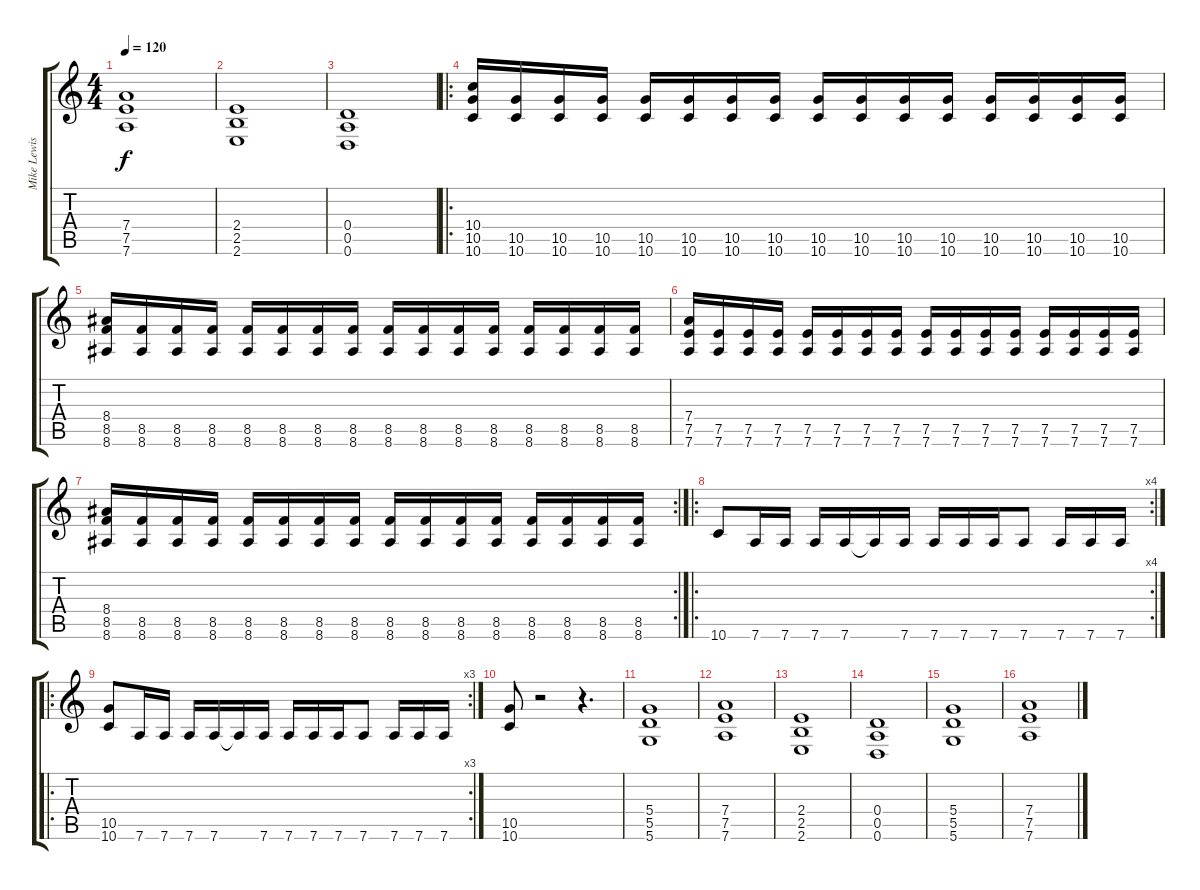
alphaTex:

\track ("Mike Lewis" "Mike Lewis") {instrument overdrivenguitar}
\staff {score tabs}
\tuning (E4 B3 G3 D3 A2 D2) {hide}
\ts (4 4)
\tempo 120
\clef g2
\ks c
(7.4 7.5 7.6).1{dy f} |
(2.4 2.5 2.6).1 |
(0.4 0.5 0.6).1 |
\ro
(10.4 10.5 10.6).16 (10.5 10.6).16 (10.5 10.6).16 (10.5 10.6).16 (10.5 10.6).16 (10.5 10.6).16 (10.5 10.6).16 (10.5 10.6).16 (10.5 10.6).16 (10.5 10.6).16 (10.5 10.6).16 (10.5 10.6).16 (10.5 10.6).16 (10.5 10.6).16 (10.5 10.6).16 (10.5 10.6).16 |
(8.4 8.5 8.6).16 (8.5 8.6).16 (8.5 8.6).16 (8.5 8.6).16 (8.5 8.6).16 (8.5 8.6).16 (8.5 8.6).16 (8.5 8.6).16 (8.5 8.6).16 (8.5 8.6).16 (8.5 8.6).16 (8.5 8.6).16 (8.5 8.6).16 (8.5 8.6).16 (8.5 8.6).16 (8.5 8.6).16 |
(7.4 7.5 7.6).16 (7.5 7.6).16 (7.5 7.6).16 (7.5 7.6).16 (7.5 7.6).16 (7.5 7.6).16 (7.5 7.6).16 (7.5 7.6).16 (7.5 7.6).16 (7.5 7.6).16 (7.5 7.6).16 (7.5 7.6).16 (7.5 7.6).16 (7.5 7.6).16 (7.5 7.6).16 (7.5 7.6).16 |
\rc 2
(8.4 8.5 8.6).16 (8.5 8.6).16 (8.5 8.6).16 (8.5 8.6).16 (8.5 8.6).16 (8.5 8.6).16 (8.5 8.6).16 (8.5 8.6).16 (8.5 8.6).16 (8.5 8.6).16 (8.5 8.6).16 (8.5 8.6).16 (8.5 8.6).16 (8.5 8.6).16 (8.5 8.6).16 (8.5 8.6).16 |
\ro
\rc 4
10.6.8{volume 12} 7.6.16 7.6.16 7.6.16 7.6.16 7.6{t}.16 7.6.16 7.6.16 7.6.16 7.6.16 7.6.8 7.6.16 7.6.16 7.6.16 |
\ro
\rc 3
(10.5 10.6).8{volume 16} 7.6.16 7.6.16 7.6.16 7.6.16 7.6{t}.16 7.6.16 7.6.16 7.6.16 7.6.16 7.6.8 7.6.16 7.6.16 7.6.16 |
(10.5 10.6).8 r.2 r.4{d} |
(5.4 5.5 5.6).1 |
(7.4 7.5 7.6).1 |
(2.4 2.5 2.6).1 |
(0.4 0.5 0.6).1 |
(5.4 5.5 5.6).1 |
(7.4 7.5 7.6).1
